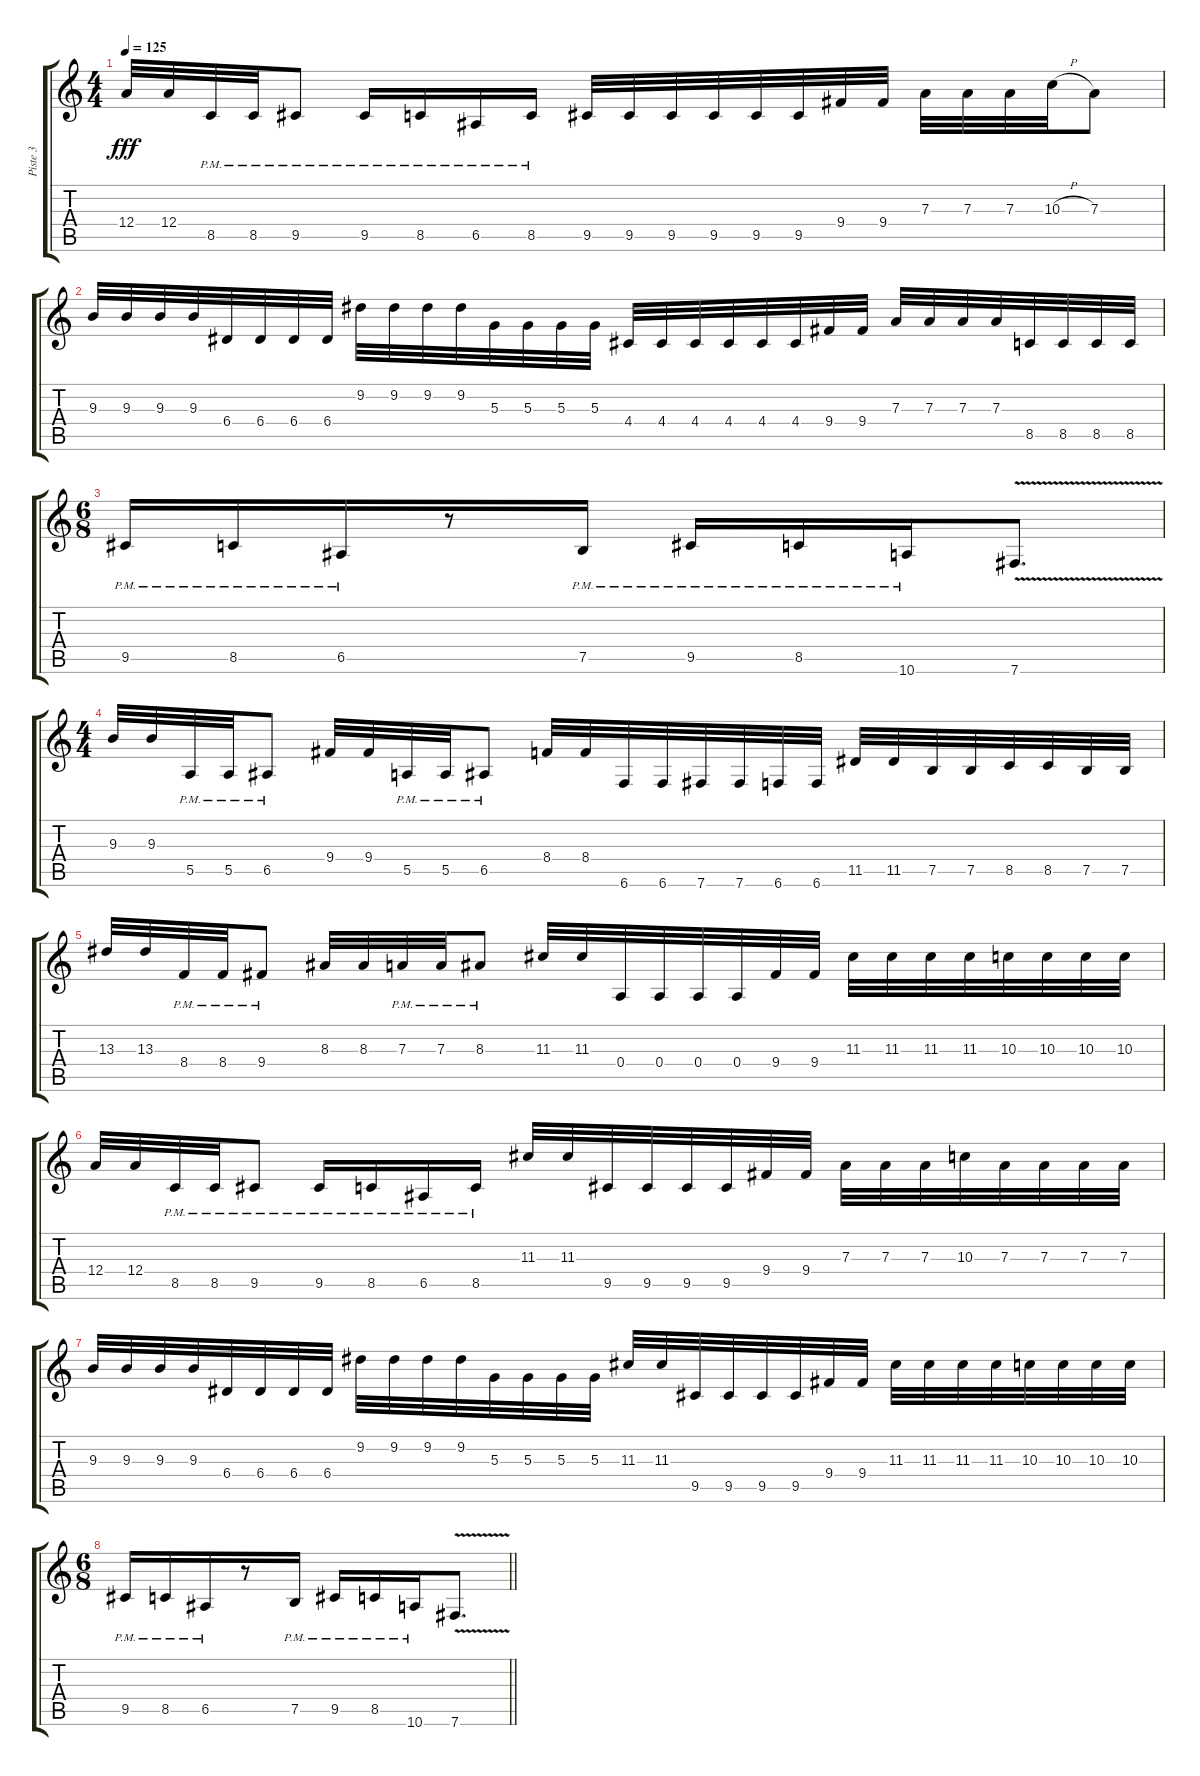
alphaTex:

\track ("Piste 3" "Piste 3") {instrument distortionguitar}
\staff {score tabs}
\tuning (B3 Gb3 D3 A2 E2 B1) {hide}
\ts (4 4)
\tempo 125
\clef g2
\ks c
12.4.32{dy fff} 12.4.32 8.5{pm}.32 8.5{pm}.32 9.5{pm}.8 9.5{pm}.16 8.5{pm}.16 6.5{pm}.16 8.5{pm}.16 9.5.32 9.5.32 9.5.32 9.5.32 9.5.32 9.5.32 9.4.32 9.4.32 7.3.32 7.3.32 7.3.32 10.3{h}.32 7.3.8 |
9.3.32 9.3.32 9.3.32 9.3.32 6.4.32 6.4.32 6.4.32 6.4.32 9.2.32 9.2.32 9.2.32 9.2.32 5.3.32 5.3.32 5.3.32 5.3.32 4.4.32 4.4.32 4.4.32 4.4.32 4.4.32 4.4.32 9.4.32 9.4.32 7.3.32 7.3.32 7.3.32 7.3.32 8.5.32 8.5.32 8.5.32 8.5.32 |
\ts (6 8)
9.5{pm}.16 8.5{pm}.16 6.5{pm}.16 r.8 7.5{pm}.16 9.5{pm}.16 8.5{pm}.16 10.6{pm}.16 7.6{v}.8{d} |
\ts (4 4)
9.3.32 9.3.32 5.5{pm}.32 5.5{pm}.32 6.5{pm}.8 9.4.32 9.4.32 5.5{pm}.32 5.5{pm}.32 6.5{pm}.8 8.4.32 8.4.32 6.6.32 6.6.32 7.6.32 7.6.32 6.6.32 6.6.32 11.5.32 11.5.32 7.5.32 7.5.32 8.5.32 8.5.32 7.5.32 7.5.32 |
13.3.32 13.3.32 8.4{pm}.32 8.4{pm}.32 9.4{pm}.8 8.3.32 8.3.32 7.3{pm}.32 7.3{pm}.32 8.3{pm}.8 11.3.32 11.3.32 0.4.32 0.4.32 0.4.32 0.4.32 9.4.32 9.4.32 11.3.32 11.3.32 11.3.32 11.3.32 10.3.32 10.3.32 10.3.32 10.3.32 |
12.4.32 12.4.32 8.5{pm}.32 8.5{pm}.32 9.5{pm}.8 9.5{pm}.16 8.5{pm}.16 6.5{pm}.16 8.5{pm}.16 11.3.32 11.3.32 9.5.32 9.5.32 9.5.32 9.5.32 9.4.32 9.4.32 7.3.32 7.3.32 7.3.32 10.3.32 7.3.32 7.3.32 7.3.32 7.3.32 |
9.3.32 9.3.32 9.3.32 9.3.32 6.4.32 6.4.32 6.4.32 6.4.32 9.2.32 9.2.32 9.2.32 9.2.32 5.3.32 5.3.32 5.3.32 5.3.32 11.3.32 11.3.32 9.5.32 9.5.32 9.5.32 9.5.32 9.4.32 9.4.32 11.3.32 11.3.32 11.3.32 11.3.32 10.3.32 10.3.32 10.3.32 10.3.32 |
\ts (6 8)
\barLineRight lightlight
9.5{pm}.16 8.5{pm}.16 6.5{pm}.16 r.8 7.5{pm}.16 9.5{pm}.16 8.5{pm}.16 10.6{pm}.16 7.6{v}.8{d}
